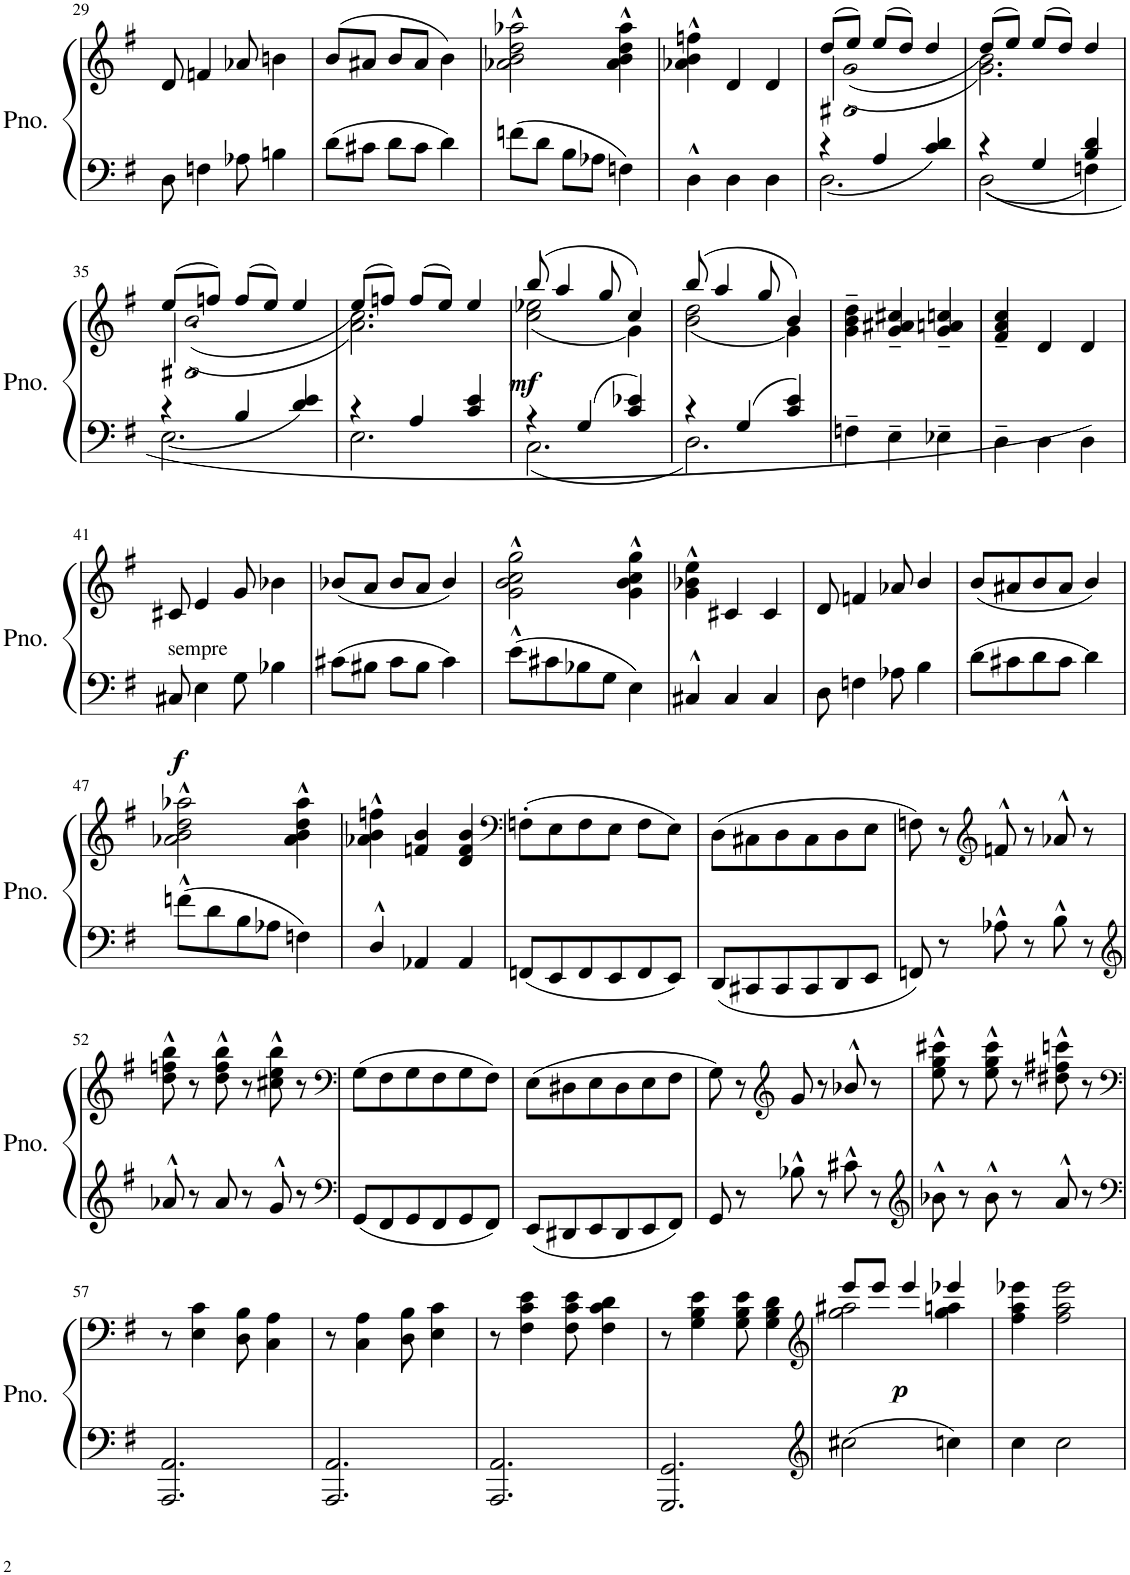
**kern	**kern	**dynam
*part1	*part1	*part1
*staff2	*staff1	*staff1/2
*I"Piano	*	*
*I'Pno.	*	*
!!LO:PB:g=z
*clefF4	*clefG2	*
*k[f#]	*k[f#]	*
*M3/4	*M3/4	*
=29	=29	=29
8D\	8d/	.
4Fn\	4fn/	.
8A-X\	8a-X/	.
4Bn\	4bn\	.
=30	=30	=30
8d\L	(8b/L	.
8c#X\J	8a#X/J	.
8d\L	8b/L	.
8c#\J	8a#/J	.
4d\	4b\)	.
=31	=31	=31
8fn\L	2a-X\^^ 2b\^^ 2dd\^^ 2aa-X\^^	.
8d\J	.	.
8B\L	.	.
8A-X\J	.	.
4Fn\	4a-\^^ 4b\^^ 4dd\^^ 4aa-\^^	.
=32	=32	=32
4D^^\	4a-X\^^ 4b\^^ 4ffn\^^	.
4D\	4d/	.
4D\	4d/	.
=33	=33	=33
*^	*^	*
4r	(2.D\	(8dd/L	((2.f#X\ 2.cc\	.
.	.	8ee/J)	.	.
4A/	.	(8ee/L	.	.
.	.	8dd/J)	.	.
4c/ 4d/	.	4dd/	.	.
=34	=34	=34	=34	=34
4r	2D\	8dd/L	2.g\ 2.b\))	.
.	.	8ee/J)	.	.
4G/	.	(8ee/L	.	.
.	.	8dd/J)	.	.
4B/ 4d/	4Fn\	4dd/	.	.
!!LO:LB:g=z	!!
=35	=35	=35	=35	=35
4r	(2.E\	(8ee/L	((2.f#X\ 2.dd\	.
.	.	8ffn/J)	.	.
4B/	.	(8ff/L	.	.
.	.	8ee/J)	.	.
4d/ 4e/	.	4ee/	.	.
=36	=36	=36	=36	=36
4r	2.E\	8ee/L	2.a\ 2.cc\))	.
.	.	8ffn/J)	.	.
4A/	.	(8ff/L	.	.
.	.	8ee/J)	.	.
4c/ 4e/	.	4ee/	.	.
=37	=37	=37	=37	=37
!	!	!	!	!LO:DY:b
4r	2.C\	(8bb/	(2cc\ 2ee-X\	mf
.	.	4aa/	.	.
4G/	.	.	.	.
.	.	8gg/	.	.
4c/ 4e-X/	.	4cc/)	4g\)	.
=38	=38	=38	=38	=38
4r	2.D\	(8bb/	(2b\ 2dd\	.
.	.	4aa/	.	.
4G/	.	.	.	.
.	.	8gg/	.	.
4c/ 4e/	.	4b/)	4g\)	.
*v	*v	*	*	*
*	*v	*v	*
=39	=39	=39
4Fn~\	4g\~ 4b\~ 4dd\~	.
4E~\	4g/~ 4a#X/~ 4cc#X/~	.
4E-X~\	4g/~ 4an/~ 4ccn/~	.
=40	=40	=40
4D~\	4f#/~ 4a/~ 4cc/~	.
4D\	4d/	.
4D\	4d/	.
!!LO:LB:g=z
=41	=41	=41
!LO:TX:a:t=sempre	!	!
!	!	!LO:DY:b=2
8C#X/	8c#X/	f
4E\	4e/	.
8G\	8g/	.
4B-X\	4b-X\	.
=42	=42	=42
8c#X\L	(8b-X/L	.
8B#X\J	8a/J	.
8c#\L	8b-/L	.
8B#\J	8a/J	.
4c#\	4b-/)	.
=43	=43	=43
8e^^\L	2g\^^ 2b\^^ 2cc\^^ 2gg\^^	.
8c#X\	.	.
8B-X\	.	.
8G\J	.	.
4E\	4g\^^ 4b\^^ 4cc\^^ 4gg\^^	.
=44	=44	=44
4C#X^^/	4g\^^ 4b-X\^^ 4ee\^^	.
4C#/	4c#X/	.
4C#/	4c#/	.
=45	=45	=45
8D\	8d/	.
4Fn\	4fn/	.
8A-X\	8a-X/	.
4B\	4b/	.
=46	=46	=46
8d\L	(8b/L	.
8c#X\	8a#X/	.
8d\	8b/	.
8c#\J	8a#/J	.
4d\	4b/)	.
!!LO:LB:g=z
=47	=47	=47
8fn^^\L	2a-X\^^ 2b\^^ 2dd\^^ 2aa-X\^^	.
8d\	.	.
8B\	.	.
8A-X\J	.	.
4Fn\	4a-\^^ 4b\^^ 4dd\^^ 4aa-\^^	.
=48	=48	=48
4D^^/	4a-X\^^ 4b\^^ 4ffn\^^	.
4AA-X/	4fn/ 4b/	.
4AA-/	4d/ 4f/ 4b/	.
=49	=49	=49
*	*clefF4	*
8FFn/L	(8Fn'\L	.
8EE/	8E\	.
8FF/	8F\	.
8EE/	8E\J	.
8FF/	8F\L	.
8EE/J	8E\J)	.
=50	=50	=50
8DD/L	(8D\L	.
8CC#X/	8C#X\	.
8CC#/	8D\	.
8CC#/	8C#\	.
8DD/	8D\	.
8EE/J	8E\J	.
=51	=51	=51
8FFn/	8Fn\)	.
8r	8r	.
*	*clefG2	*
8A-X^^\	8fn^^/	.
8r	8r	.
8B^^\	8a-X^^/	.
8r	8r	.
!!LO:LB:g=z
=52	=52	=52
*clefG2	*	*
8a-X^^/	8dd\^^ 8ffn\^^ 8bb\^^	.
8r	8r	.
8a-/	8dd\^^ 8ff\^^ 8bb\^^	.
8r	8r	.
8g^^/	8cc#X\^^ 8ee\^^ 8bb\^^	.
8r	8r	.
=53	=53	=53
*clefF4	*clefF4	*
8GG/L	(8G\L	.
8FF#/	8F#\	.
8GG/	8G\	.
8FF#/	8F#\	.
8GG/	8G\	.
8FF#/J	8F#\J)	.
=54	=54	=54
8EE/L	(8E\L	.
8DD#X/	8D#X\	.
8EE/	8E\	.
8DD#/	8D#\	.
8EE/	8E\	.
8FF#/J	8F#\J	.
=55	=55	=55
8GG/	8G\)	.
8r	8r	.
*	*clefG2	*
8B-X^^\	8g/	.
8r	8r	.
8c#X^^\	8b-X^^/	.
8r	8r	.
=56	=56	=56
*clefG2	*	*
8b-X^^\	8ee\^^ 8gg\^^ 8ccc#X\^^	.
8r	8r	.
8b-^^\	8ee\^^ 8gg\^^ 8ccc#\^^	.
8r	8r	.
8a^^/	8dd#X\^^ 8ff#X\^^ 8cccn\^^	.
8r	8r	.
!!LO:LB:g=z
=57	=57	=57
*clefF4	*clefF4	*
2.AAA/ 2.AA/	8r	.
.	4E\ 4c\	.
.	8D\ 8B\	.
.	4C\ 4A\	.
=58	=58	=58
2.AAA/ 2.AA/	8r	.
.	4C\ 4A\	.
.	8D\ 8B\	.
.	4E\ 4c\	.
=59	=59	=59
2.AAA/ 2.AA/	8r	.
.	4F#\ 4c\ 4e\	.
.	8F#\ 8c\ 8e\	.
.	4F#\ 4c\ 4d\	.
=60	=60	=60
2.GGG/ 2.GG/	8r	.
.	4G\ 4B\ 4e\	.
.	8G\ 8B\ 8e\	.
.	4G\ 4B\ 4d\	.
=61	=61	=61
*clefG2	*clefG2	*
*	*^	*
!	!	!	!LO:DY:b
2cc#X\	8eee/L	2gg\ 2aa#X\	p
.	8eee/J	.	.
.	4eee/	.	.
4ccn\	4eee-X/	4gg\ 4aan\	.
*	*v	*v	*
=62	=62	=62
4cc\	4ff#\ 4aa\ 4eee-X\	.
2cc\	2ff#\ 2aa\ 2eee-\	.
=	=	=
*-	*-	*-
